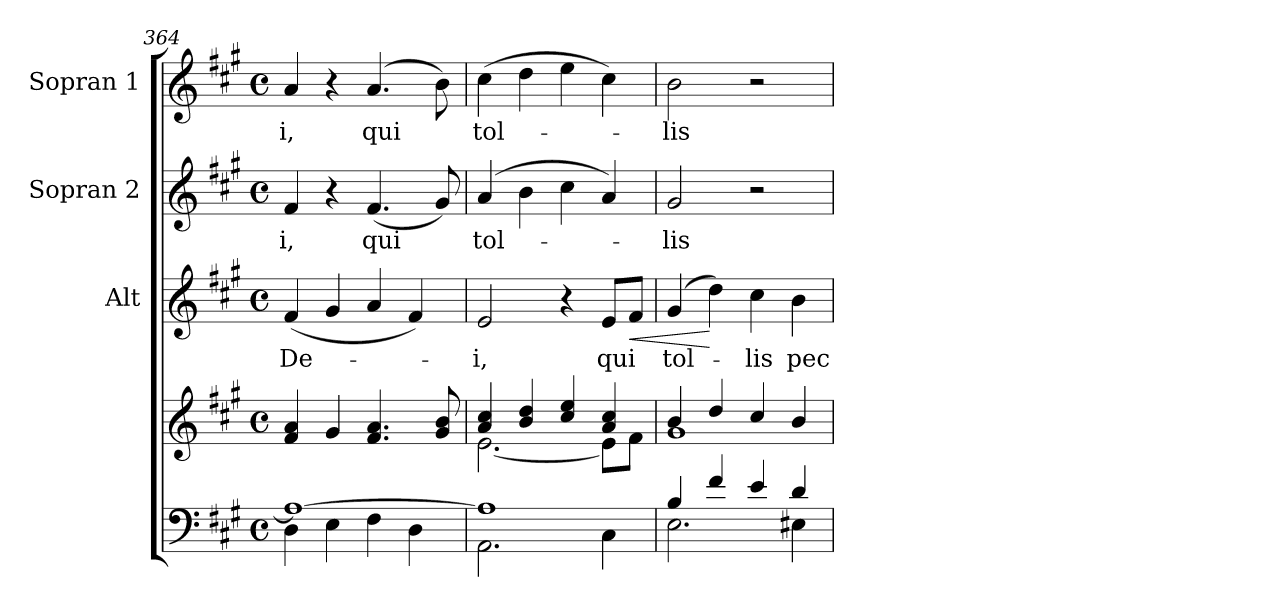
**kern	**kern	**kern	**text	**dynam	**kern	**text	**kern	**text
*part4	*part4	*part3	*part3	*part3	*part2	*part2	*part1	*part1
*staff5	*staff4	*staff3	*staff3	*staff3	*staff2	*staff2	*staff1	*staff1
*	*	*I"Alt	*	*	*I"Sopran 2	*	*I"Sopran 1	*
*	*	*I'A.	*	*	*I'S. 2	*	*I'S. 1	*
*clefF4	*clefG2	*clefG2	*	*	*clefG2	*	*clefG2	*
*k[f#c#g#]	*k[f#c#g#]	*k[f#c#g#]	*	*	*k[f#c#g#]	*	*k[f#c#g#]	*
*A:	*A:	*A:	*	*	*A:	*	*A:	*
*M4/4	*M4/4	*M4/4	*	*	*M4/4	*	*M4/4	*
*met(c)	*met(c)	*met(c)	*	*	*met(c)	*	*met(c)	*
=364	=364	=364	=364	=364	=364	=364	=364	=364
*^	*	*	*	*	*	*	*	*
!	!	!	!	!LO:LY:b	!	!	!LO:LY:b	!	!LO:LY:b
1A_	4D\	4f#/ 4a/	(<4f#/	De-	.	4f#/	-i,	4a/	-i,
.	4E\	4g#/	4g#/	.	.	4r	.	4r	.
!	!	!	!	!	!	!	!LO:LY:b	!	!LO:LY:b
.	4F#\	4.f#/ 4.a/	4a/	.	.	(<4.f#/	qui	(4.a/	qui
.	4D\	.	4f#/)	.	.	.	.	.	.
.	.	8g#/ 8b/	.	.	.	8g#/)	.	8b\)	.
=365	=365	=365	=365	=365	=365	=365	=365	=365	=365
*	*	*^	*	*	*	*	*	*	*
!	!	!	!	!	!LO:LY:b	!	!	!LO:LY:b	!	!LO:LY:b
1A]	2.AA\	4a/ 4cc#/	[<2.e\	2e/	-i,	.	(4a/	tol-	(>4cc#\	tol-
.	.	4b/ 4dd/	.	.	.	.	4b\	.	4dd\	.
.	.	4cc#/ 4ee/	.	4r	.	.	4cc#\	.	4ee\	.
!	!	!	!	!	!LO:LY:b	!	!	!	!	!
.	4C#\	4a/ 4cc#/	8e\L]	8e/L	qui	.	4a/)	.	4cc#\)	.
!	!	!	!	!	!	!LO:HP:b	!	!	!	!
.	.	.	8f#\J	8f#/J	.	<	.	.	.	.
!!LO:PB:g=z
=366	=366	=366	=366	=366	=366	=366	=366	=366	=366	=366
!	!	!	!	!	!LO:LY:b	!	!	!LO:LY:b	!	!LO:LY:b
4B/	2.E\	4b/	1g#	(4g#/	tol-	.	2g#/	-lis	2b\	-lis
4f#/	.	4dd/	.	4dd\)	.	[	.	.	.	.
!	!	!	!	!	!LO:LY:b	!	!	!	!	!
4e/	.	4cc#/	.	4cc#\	-lis	.	2r	.	2r	.
!	!	!	!	!	!LO:LY:b	!	!	!	!	!
4d/	4E#X\	4b/	.	4b\	pec-	.	.	.	.	.
*v	*v	*	*	*	*	*	*	*	*	*
*	*v	*v	*	*	*	*	*	*	*
=	=	=	=	=	=	=	=	=
*-	*-	*-	*-	*-	*-	*-	*-	*-
